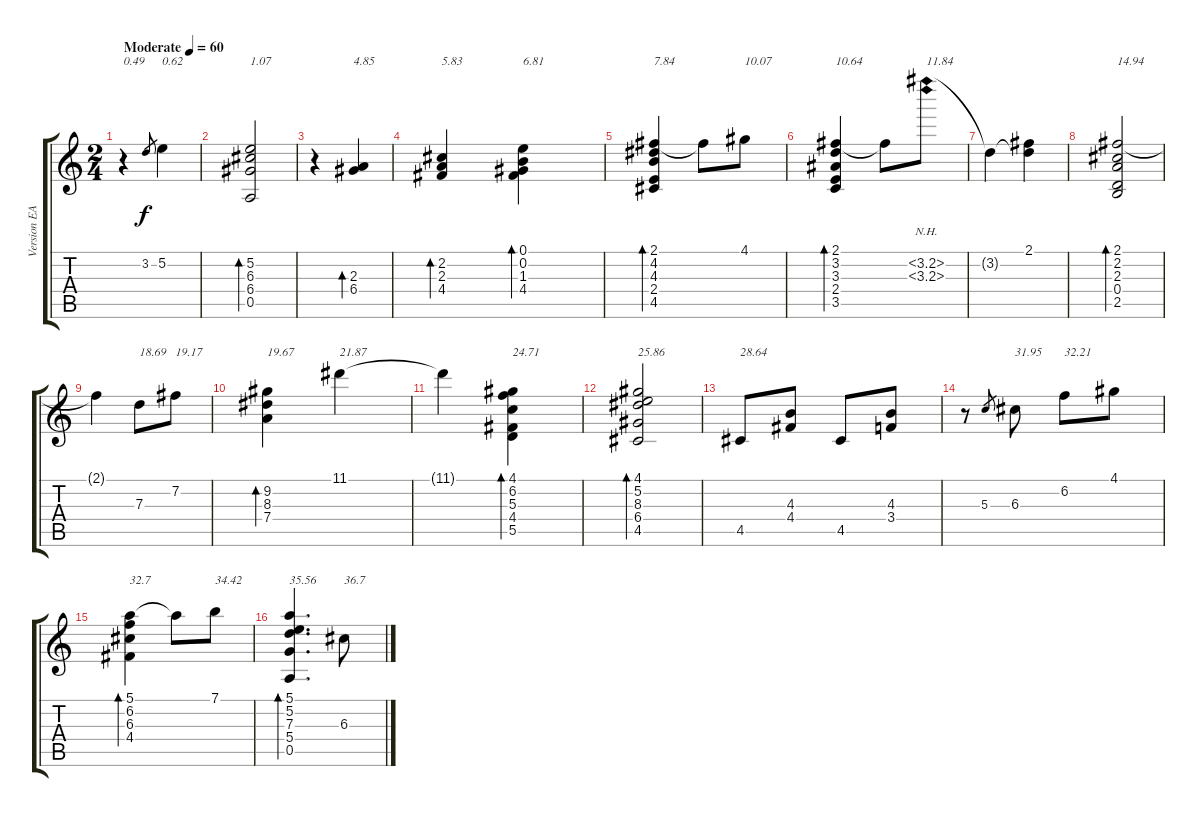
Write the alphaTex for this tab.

\track ("Version EADGBE" "Version EA") {instrument acousticguitarnylon}
\staff {score tabs}
\tuning (E4 B3 G3 D3 A2 E2) {hide}
\ts (2 4)
\tempo (60 "Moderate")
\clef g2
\ks c
r.4{txt "0.49" dy f instrument acousticguitarnylon} 3.2.8{gr} 5.2.4{txt "0.62"} |
(5.2 6.3 6.4 0.5).2{bd 240 txt "1.07"} |
r.4 (2.3 6.4).4{bd 240 txt "4.85"} |
(2.2 2.3 4.4).4{bd 240 txt "5.83"} (0.1 0.2 1.3 4.4).4{bd 240 txt "6.81"} |
(2.1 4.2 4.3 2.4 4.5).4{bd 240 txt "7.84"} 2.1{t}.8 4.1.8{txt "10.07"} |
(2.1 3.2 3.3 2.4 3.5).4{bd 240 txt "10.64"} 2.1{t}.8 (3.2{nh} 3.3{nh}).8{txt "11.84"} |
3.2{t}.4 (2.1 3.2{t}).4 |
(2.1 2.2 2.3 0.4 2.5).2{bd 240 txt "14.94"} |
2.1{t}.4 7.3.8{txt "18.69"} 7.2.8{txt "19.17"} |
(9.2 8.3 7.4).4{bd 240 txt "19.67"} 11.1.4{txt "21.87"} |
11.1{t}.4 (4.1 6.2 5.3 4.4 5.5).4{bd 240 txt "24.71"} |
(4.1 5.2 8.3 6.4 4.5).2{bd 240 txt "25.86"} |
4.5.8{txt "28.64"} (4.3 4.4).8 4.5.8 (4.3 3.4).8 |
r.8 5.3.8{gr} 6.3.8{txt "31.95"} 6.2.8{txt "32.21"} 4.1.8 |
(5.1 6.2 6.3 4.4).4{bd 240 txt "32.7"} 5.1{t}.8 7.1.8{txt "34.42"} |
(5.1 5.2 7.3 5.4 0.5).4{d bd 240 txt "35.56"} 6.3.8{txt "36.7"}
